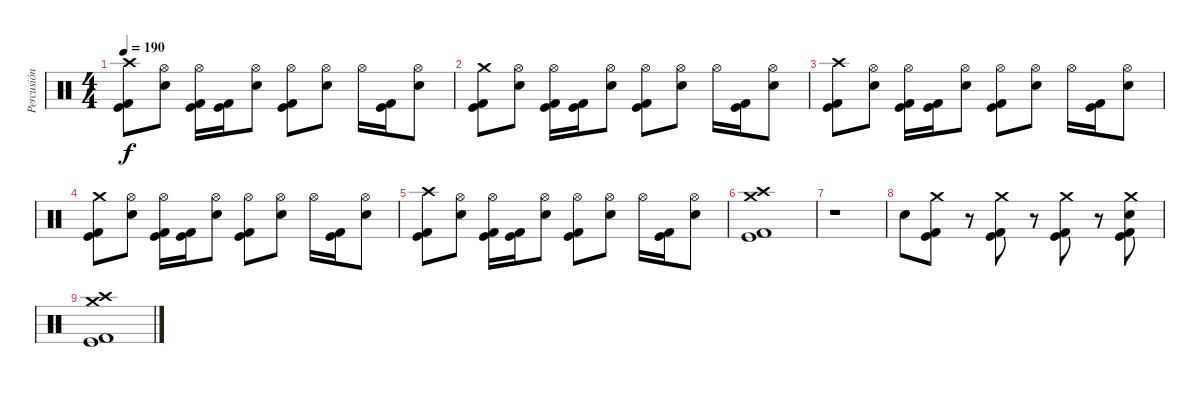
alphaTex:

\track ("Percusión" "Percusión") {instrument percussion}
\staff {score}
\articulation defaults
\ts (4 4)
\tempo 190
\clef neutral
\ks c
("Crash high (hit)" "Kick (hit) 2" "Kick (hit)").8{dy f} ("Hi-Hat (open)" "Electric Snare (hit)").8 ("Hi-Hat (open)" "Kick (hit) 2" "Kick (hit)").16 ("Kick (hit) 2" "Kick (hit)").16 ("Hi-Hat (open)" "Electric Snare (hit)").8 ("Hi-Hat (open)" "Kick (hit) 2" "Kick (hit)").8 ("Hi-Hat (open)" "Electric Snare (hit)").8 "Hi-Hat (open)".16 ("Kick (hit) 2" "Kick (hit)").16 ("Hi-Hat (open)" "Electric Snare (hit)").8 |
("Crash medium (hit)" "Kick (hit) 2" "Kick (hit)").8 ("Hi-Hat (open)" "Electric Snare (hit)").8 ("Hi-Hat (open)" "Kick (hit) 2" "Kick (hit)").16 ("Kick (hit) 2" "Kick (hit)").16 ("Hi-Hat (open)" "Electric Snare (hit)").8 ("Hi-Hat (open)" "Kick (hit) 2" "Kick (hit)").8 ("Hi-Hat (open)" "Electric Snare (hit)").8 "Hi-Hat (open)".16 ("Kick (hit) 2" "Kick (hit)").16 ("Hi-Hat (open)" "Electric Snare (hit)").8 |
("Crash high (hit)" "Kick (hit) 2" "Kick (hit)").8 ("Hi-Hat (open)" "Electric Snare (hit)").8 ("Hi-Hat (open)" "Kick (hit) 2" "Kick (hit)").16 ("Kick (hit) 2" "Kick (hit)").16 ("Hi-Hat (open)" "Electric Snare (hit)").8 ("Hi-Hat (open)" "Kick (hit) 2" "Kick (hit)").8 ("Hi-Hat (open)" "Electric Snare (hit)").8 "Hi-Hat (open)".16 ("Kick (hit) 2" "Kick (hit)").16 ("Hi-Hat (open)" "Electric Snare (hit)").8 |
("Crash medium (hit)" "Kick (hit) 2" "Kick (hit)").8 ("Hi-Hat (open)" "Electric Snare (hit)").8 ("Hi-Hat (open)" "Kick (hit) 2" "Kick (hit)").16 ("Kick (hit) 2" "Kick (hit)").16 ("Hi-Hat (open)" "Electric Snare (hit)").8 ("Hi-Hat (open)" "Kick (hit) 2" "Kick (hit)").8 ("Hi-Hat (open)" "Electric Snare (hit)").8 "Hi-Hat (open)".16 ("Kick (hit) 2" "Kick (hit)").16 ("Hi-Hat (open)" "Electric Snare (hit)").8 |
("Crash high (hit)" "Kick (hit) 2" "Kick (hit)").8 ("Hi-Hat (open)" "Electric Snare (hit)").8 ("Hi-Hat (open)" "Kick (hit) 2" "Kick (hit)").16 ("Kick (hit) 2" "Kick (hit)").16 ("Hi-Hat (open)" "Electric Snare (hit)").8 ("Hi-Hat (open)" "Kick (hit) 2" "Kick (hit)").8 ("Hi-Hat (open)" "Electric Snare (hit)").8 "Hi-Hat (open)".16 ("Kick (hit) 2" "Kick (hit)").16 ("Hi-Hat (open)" "Electric Snare (hit)").8 |
("Crash medium (hit)" "Crash high (hit)" "Kick (hit) 2" "Kick (hit)").1 |
r.1 |
"Electric Snare (hit)".8 ("Crash medium (hit)" "Kick (hit) 2" "Kick (hit)").8 r.8 ("Crash medium (hit)" "Kick (hit)" "Kick (hit) 2").8 r.8 ("Crash medium (hit)" "Kick (hit)" "Kick (hit) 2").8 r.8 ("Crash medium (hit)" "Electric Snare (hit)" "Kick (hit)" "Kick (hit) 2").8 |
("Crash medium (hit)" "Crash high (hit)" "Kick (hit) 2" "Kick (hit)").1
